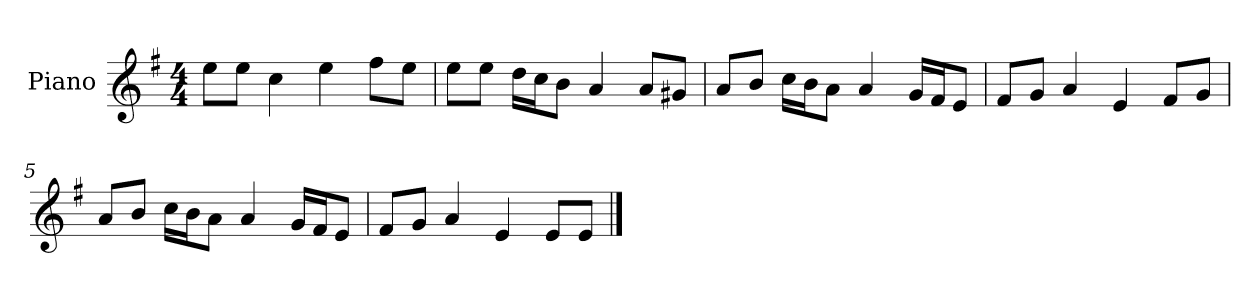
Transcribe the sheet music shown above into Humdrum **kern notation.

**kern
*part1
*staff1
*I"Piano
*I'P-no
*clefG2
*k[f#]
*M4/4
*MM90
=1
8ee\L
8ee\J
4cc\
4ee\
8ff#\L
8ee\J
=2
8ee\L
8ee\J
16dd\LL
16cc\J
8b\J
4a/
8a/L
8g#X/J
=3
8a/L
8b/J
16cc\LL
16b\J
8a\J
4a/
16g/LL
16f#/J
8e/J
=4
8f#/L
8g/J
4a/
4e/
8f#/L
8g/J
=5
8a/L
8b/J
16cc\LL
16b\J
8a\J
4a/
16g/LL
16f#/J
8e/J
!!LO:LB:g=z
=6
8f#/L
8g/J
4a/
4e/
8e/L
8e/J
==
*-
